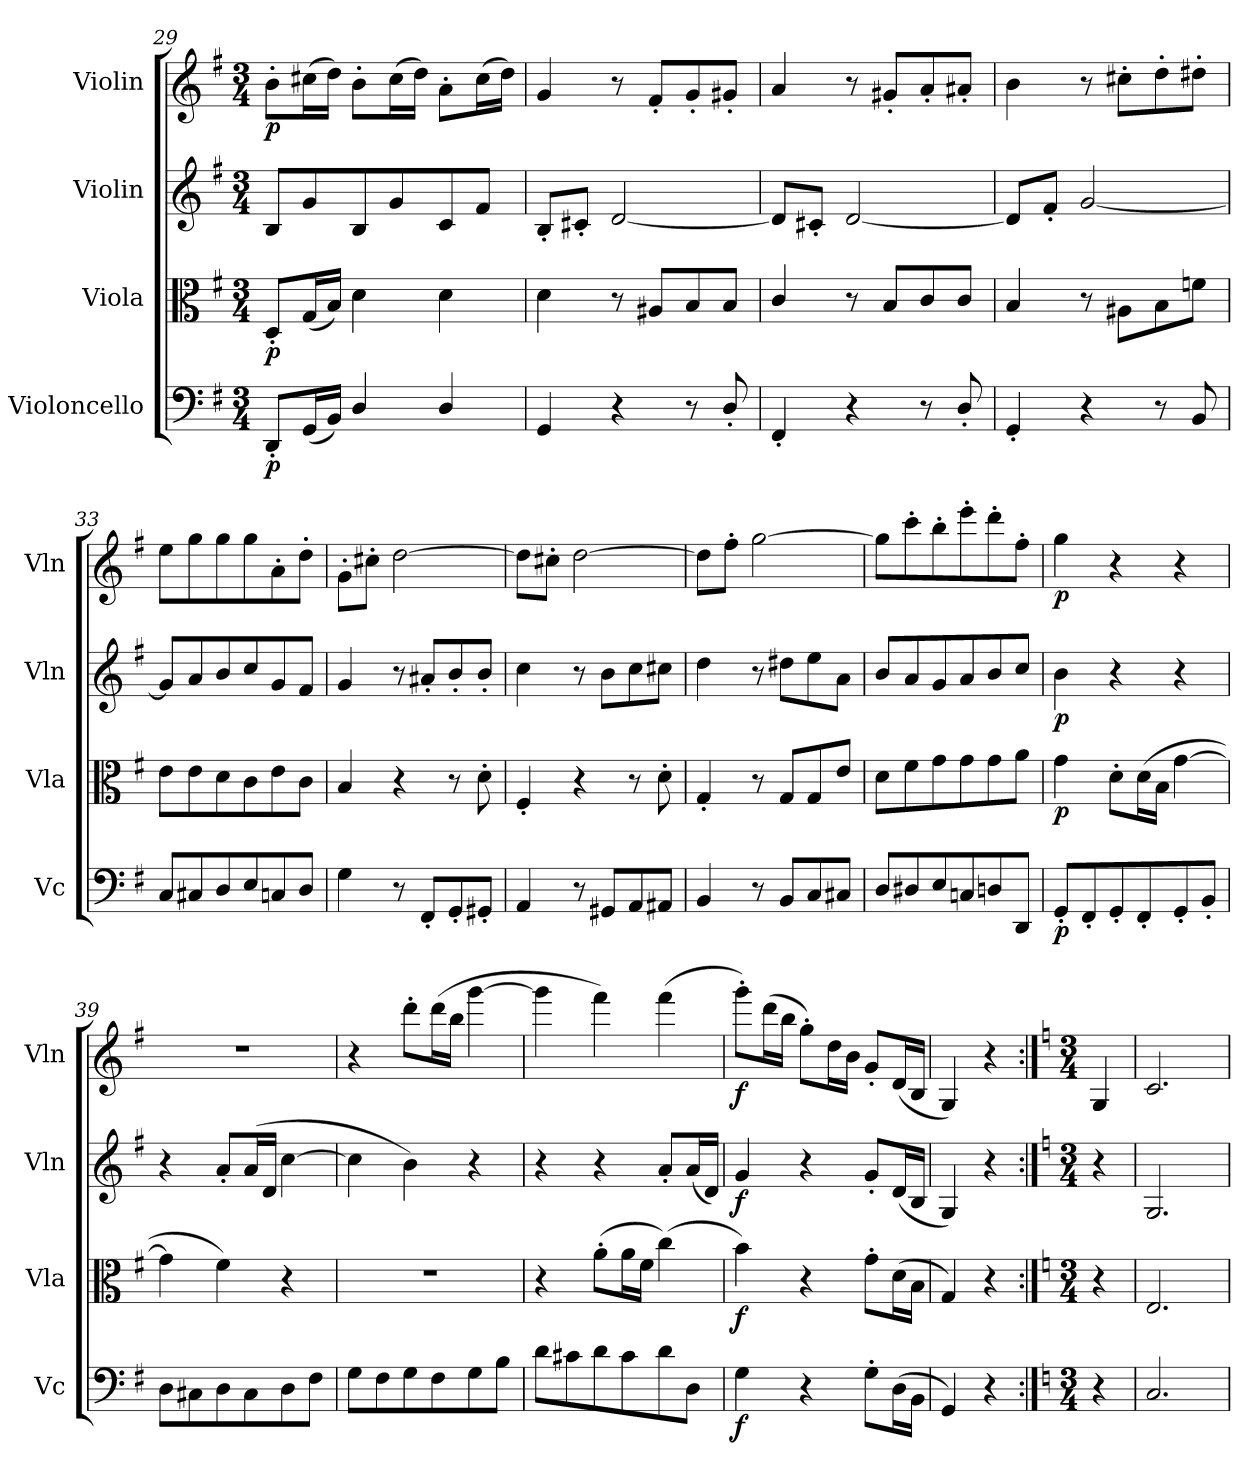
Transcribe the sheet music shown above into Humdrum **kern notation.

**kern	**dynam	**kern	**dynam	**kern	**dynam	**kern	**dynam
*part4	*part4	*part3	*part3	*part2	*part2	*part1	*part1
*staff4	*staff4	*staff3	*staff3	*staff2	*staff2	*staff1	*staff1
*I"Violoncello	*	*I"Viola	*	*I"Violin	*	*I"Violin	*
*I'Vc	*	*I'Vla	*	*I'Vln	*	*I'Vln	*
*clefF4	*	*clefC3	*	*clefG2	*	*clefG2	*
*k[f#]	*	*k[f#]	*	*k[f#]	*	*k[f#]	*
*G:	*	*G:	*	*G:	*	*G:	*
*M3/4	*	*M3/4	*	*M3/4	*	*M3/4	*
=29	=29	=29	=29	=29	=29	=29	=29
8DD'/L	p	8D'/L	p	8B/L	.	8b'\L	p
(16GG/L	.	(16G/L	.	8g/	.	(16cc#X\L	.
16BB/JJ)	.	16B/JJ)	.	.	.	16dd\JJ)	.
4D/	.	4d\	.	8B/	.	8b'\L	.
.	.	.	.	8g/	.	(16cc#\L	.
.	.	.	.	.	.	16dd\JJ)	.
4D/	.	4d\	.	8c/	.	8a'\L	.
.	.	.	.	8f#/J	.	(16cc#\L	.
.	.	.	.	.	.	16dd\JJ)	.
=30	=30	=30	=30	=30	=30	=30	=30
4GG/	.	4d\	.	8B'/L	.	4g/	.
.	.	.	.	8c#X'/J	.	.	.
4r	.	8r	.	[2d/	.	8r	.
.	.	8A#X/L	.	.	.	8f#'/L	.
8r	.	8B/	.	.	.	8g'/	.
8D'/	.	8B/J	.	.	.	8g#X'/J	.
=31	=31	=31	=31	=31	=31	=31	=31
4FF#'/	.	4c/	.	8d/L]	.	4a/	.
.	.	.	.	8c#X'/J	.	.	.
4r	.	8r	.	[2d/	.	8r	.
.	.	8B/L	.	.	.	8g#X'/L	.
8r	.	8c/	.	.	.	8a'/	.
8D'/	.	8c/J	.	.	.	8a#X'/J	.
=32	=32	=32	=32	=32	=32	=32	=32
4GG'/	.	4B/	.	8d/L]	.	4b\	.
.	.	.	.	8f#'/J	.	.	.
4r	.	8r	.	[2g/	.	8r	.
.	.	8A#X\L	.	.	.	8cc#X'\L	.
8r	.	8B\	.	.	.	8dd'\	.
8BB/	.	8fn\J	.	.	.	8dd#X'\J	.
=33	=33	=33	=33	=33	=33	=33	=33
8C/L	.	8e\L	.	8g/L]	.	8ee\L	.
8C#X/	.	8e\	.	8a/	.	8gg\	.
8D/	.	8d\	.	8b/	.	8gg\	.
8E/	.	8c\	.	8cc/	.	8gg\	.
8Cn/	.	8e\	.	8g/	.	8a'\	.
8D/J	.	8c\J	.	8f#/J	.	8dd'\J	.
=34	=34	=34	=34	=34	=34	=34	=34
4G\	.	4B/	.	4g/	.	8g'\L	.
.	.	.	.	.	.	8cc#X'\J	.
8r	.	4r	.	8r	.	[2dd\	.
8FF#'/L	.	.	.	8a#X'/L	.	.	.
8GG'/	.	8r	.	8b'/	.	.	.
8GG#X'/J	.	8d'\	.	8b'/J	.	.	.
=35	=35	=35	=35	=35	=35	=35	=35
4AA/	.	4F#'/	.	4cc\	.	8dd\L]	.
.	.	.	.	.	.	8cc#X'\J	.
8r	.	4r	.	8r	.	[2dd\	.
8GG#X/L	.	.	.	8b\L	.	.	.
8AA/	.	8r	.	8cc\	.	.	.
8AA#X/J	.	8d'\	.	8cc#X\J	.	.	.
=36	=36	=36	=36	=36	=36	=36	=36
4BB/	.	4G'/	.	4dd\	.	8dd\L]	.
.	.	.	.	.	.	8ff#'\J	.
8r	.	8r	.	8r	.	[2gg\	.
8BB/L	.	8G/L	.	8dd#X\L	.	.	.
8C/	.	8G/	.	8ee\	.	.	.
8C#X/J	.	8e/J	.	8a\J	.	.	.
=37	=37	=37	=37	=37	=37	=37	=37
8D/L	.	8d\L	.	8b/L	.	8gg\L]	.
8D#X/	.	8f#\	.	8a/	.	8ccc'\	.
8E/	.	8g\	.	8g/	.	8bb'\	.
8Cn/	.	8g\	.	8a/	.	8eee'\	.
8Dn/	.	8g\	.	8b/	.	8ddd'\	.
8DD/J	.	8a\J	.	8cc/J	.	8ff#'\J	.
=38	=38	=38	=38	=38	=38	=38	=38
8GG'/L	p	4g\	p	4b\	p	4gg\	p
8FF#'/	.	.	.	.	.	.	.
8GG'/	.	8d'\L	.	4r	.	4r	.
8FF#'/	.	(16d\L	.	.	.	.	.
.	.	16B\JJ	.	.	.	.	.
8GG'/	.	[4g\	.	4r	.	4r	.
8BB'/J	.	.	.	.	.	.	.
=39	=39	=39	=39	=39	=39	=39	=39
8D\L	.	4g\]	.	4r	.	2.r	.
8C#X\	.	.	.	.	.	.	.
8D\	.	4f#\)	.	8a'/L	.	.	.
8C#\	.	.	.	(16a/L	.	.	.
.	.	.	.	16d/JJ	.	.	.
8D\	.	4r	.	[4cc\	.	.	.
8F#\J	.	.	.	.	.	.	.
=40	=40	=40	=40	=40	=40	=40	=40
8G\L	.	2.r	.	4cc\]	.	4r	.
8F#\	.	.	.	.	.	.	.
8G\	.	.	.	4b\)	.	8ddd'\L	.
8F#\	.	.	.	.	.	(16ddd\L	.
.	.	.	.	.	.	16bb\JJ	.
8G\	.	.	.	4r	.	[4ggg\	.
8B\J	.	.	.	.	.	.	.
=41	=41	=41	=41	=41	=41	=41	=41
8d\L	.	4r	.	4r	.	4ggg\]	.
8c#X\	.	.	.	.	.	.	.
8d\	.	(8a'\L	.	4r	.	4fff#\)	.
8c#\	.	16a\L	.	.	.	.	.
.	.	16f#\JJ	.	.	.	.	.
8d\	.	(4cc\)	.	8a'/L	.	(4fff#\	.
8D\J	.	.	.	(16a/L	.	.	.
.	.	.	.	16d/JJ)	.	.	.
=42	=42	=42	=42	=42	=42	=42	=42
4G\	f	4b\)	f	4g/	f	8ggg'\L)	f
.	.	.	.	.	.	(16ddd\L	.
.	.	.	.	.	.	16bb\JJ	.
4r	.	4r	.	4r	.	8gg'\L)	.
.	.	.	.	.	.	16dd\L	.
.	.	.	.	.	.	16b\JJ	.
8G'\L	.	8g'\L	.	8g'/L	.	8g'/L	.
(16D\L	.	(16d\L	.	(16d/L	.	(16d/L	.
16BB\JJ	.	16B\JJ	.	16B/JJ	.	16B/JJ	.
=43	=43	=43	=43	=43	=43	=43	=43
4GG/)	.	4G/)	.	4G/)	.	4G/)	.
4r	.	4r	.	4r	.	4r	.
=:|!	=:|!	=:|!	=:|!	=:|!	=:|!	=:|!	=:|!
*k[]	*	*k[]	*	*k[]	*	*k[]	*
*M3/4	*	*M3/4	*	*M3/4	*	*M3/4	*
4r	.	4r	.	4r	.	4G/	.
=44	=44	=44	=44	=44	=44	=44	=44
2.C/	.	2.E/	.	2.G/	.	2.c/	.
=	=	=	=	=	=	=	=
*-	*-	*-	*-	*-	*-	*-	*-
